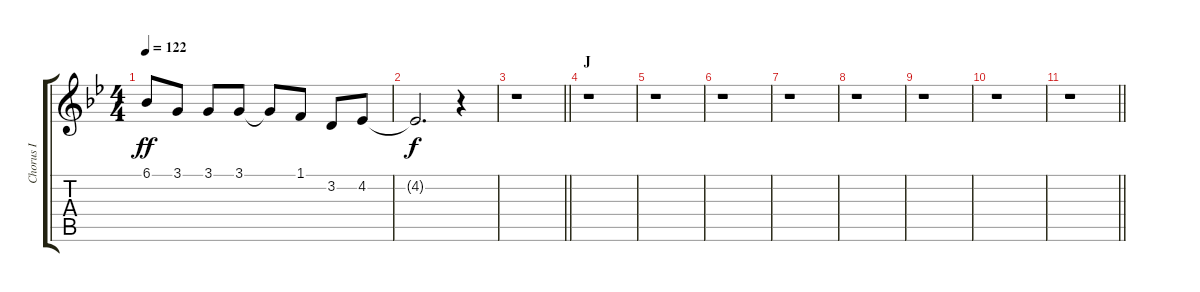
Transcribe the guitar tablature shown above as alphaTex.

\track ("Chorus I" "Chorus I") {instrument voiceoohs}
\staff {score tabs}
\tuning (E4 B3 G3 D3 A2 E2) {hide}
\ts (4 4)
\tempo 122
\clef g2
\ks bb
6.1.8{dy ff} 3.1.8 3.1.8 3.1.8 3.1{t}.8 1.1.8 3.2.8 4.2.8 |
4.2{t}.2{d dy f} r.4 |
\barLineRight lightlight
r.1 |
\section ("" "J")
r.1 |
r.1 |
r.1 |
r.1 |
r.1 |
r.1 |
r.1 |
\barLineRight lightlight
r.1
